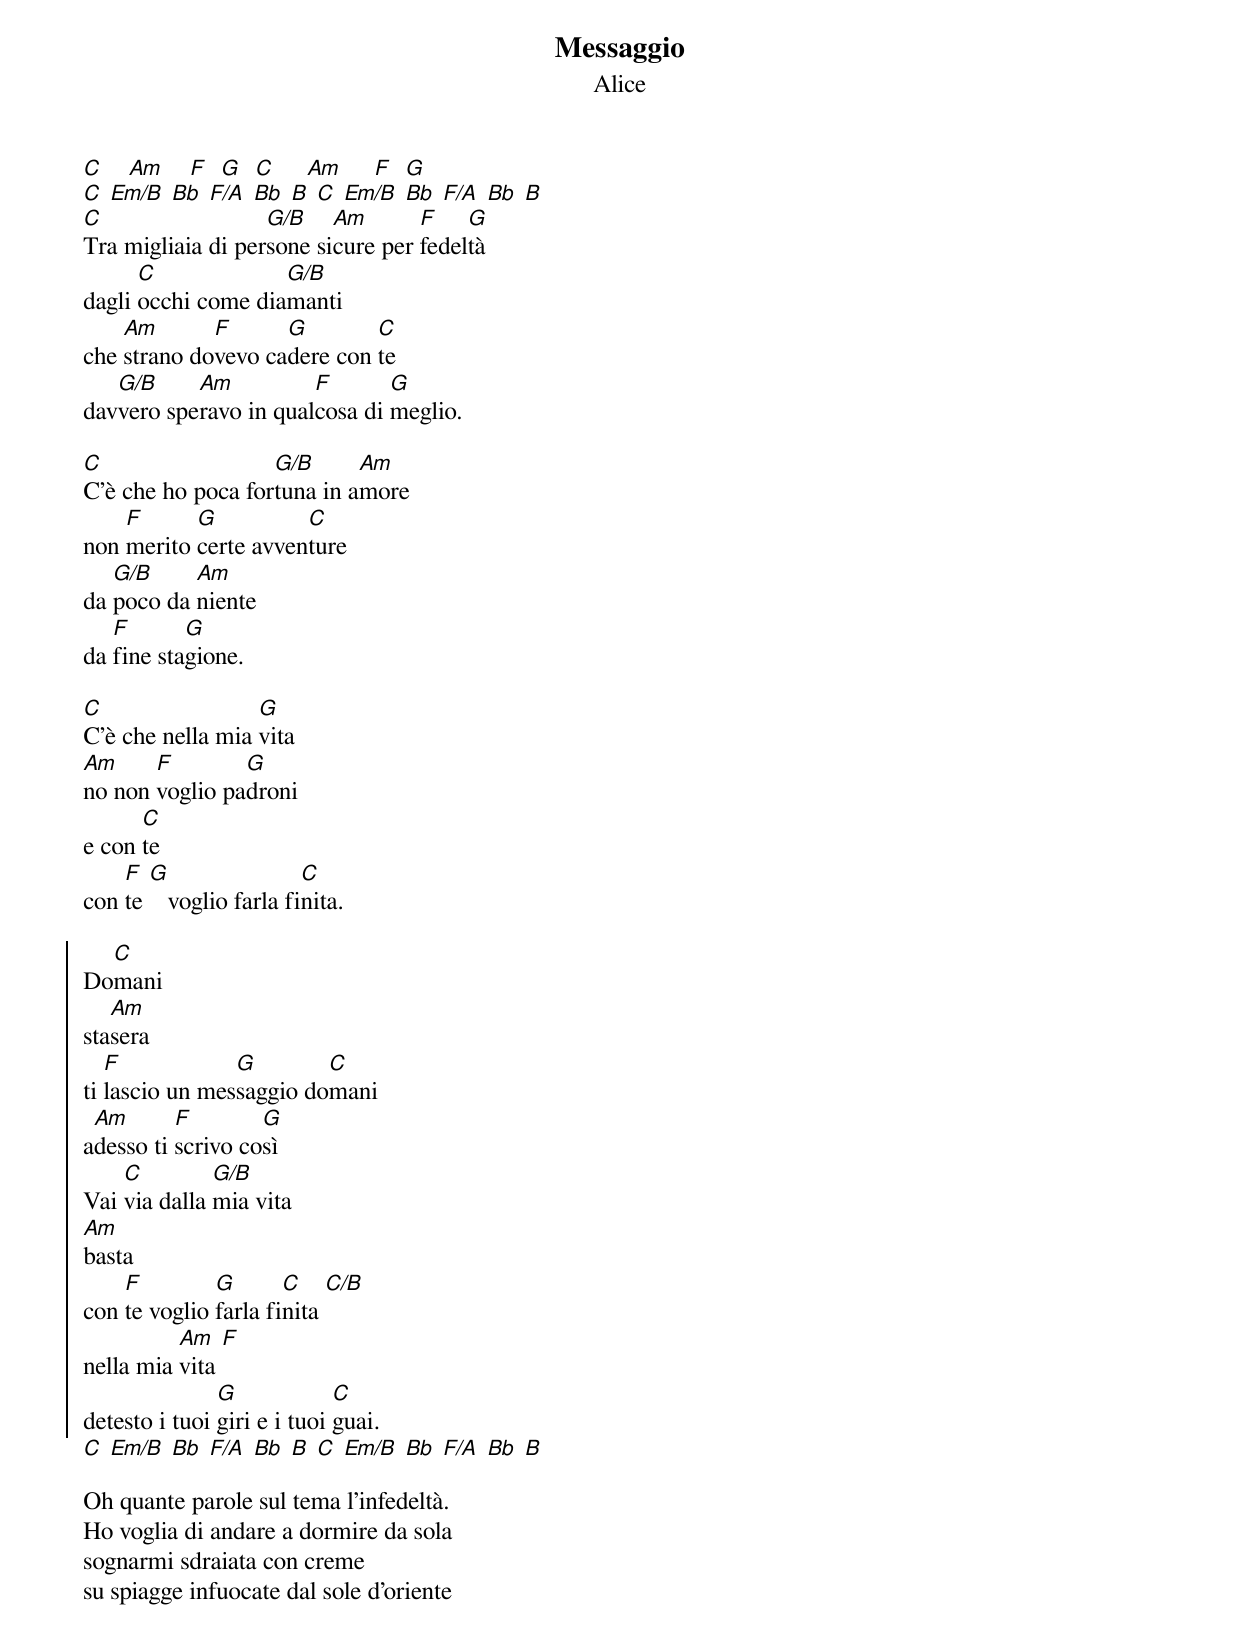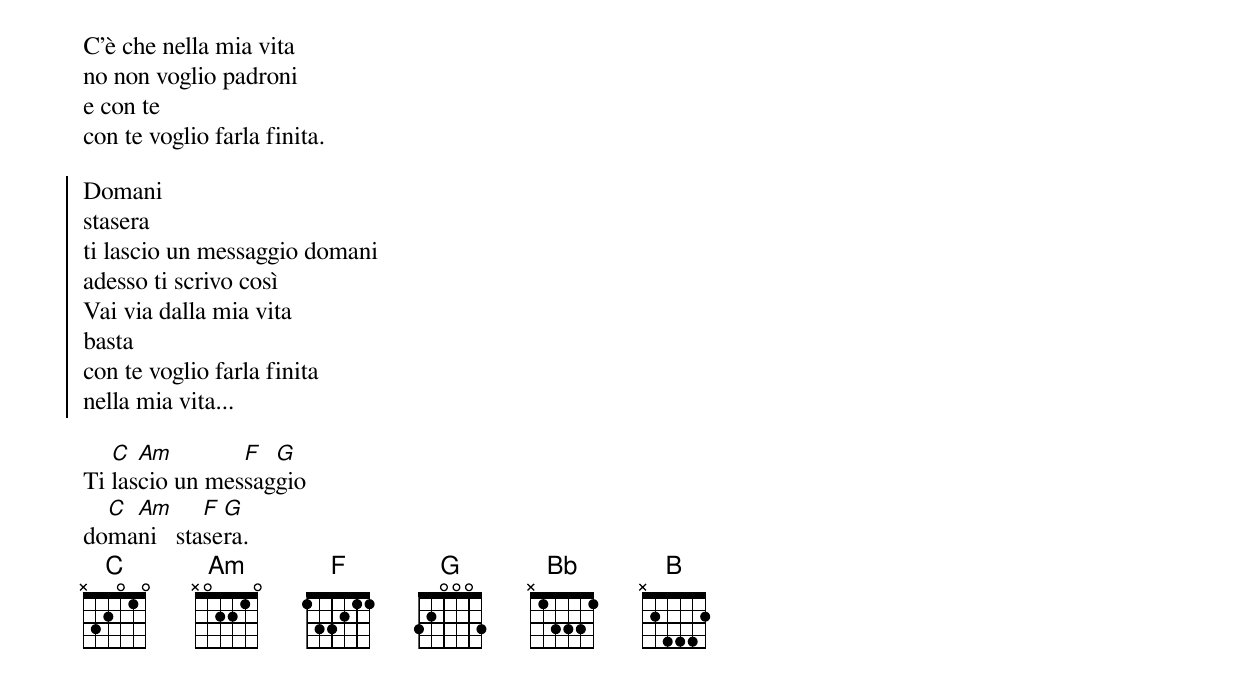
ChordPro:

{title: Messaggio}
{subtitle: Alice}

[C]    [Am]    [F]  [G]  [C]     [Am]     [F]  [G]
[C] [Em/B] [Bb] [F/A] [Bb] [B] [C] [Em/B] [Bb] [F/A] [Bb] [B]
[C]Tra migliaia di per[G/B]sone si[Am]cure per [F]fedel[G]tà
dagli [C]occhi come dia[G/B]manti
che [Am]strano do[F]vevo ca[G]dere con [C]te
dav[G/B]vero spe[Am]ravo in qual[F]cosa di [G]meglio.

[C]C'è che ho poca for[G/B]tuna in a[Am]more
non [F]merito [G]certe avven[C]ture
da [G/B]poco da [Am]niente
da [F]fine sta[G]gione.

[C]C'è che nella mia [G]vita
[Am]no non [F]voglio pa[G]droni
e con [C]te
con [F]te [G]   voglio farla fi[C]nita.

{soc}
Do[C]mani
sta[Am]sera
ti [F]lascio un mes[G]saggio do[C]mani
a[Am]desso ti [F]scrivo co[G]sì
Vai [C]via dalla [G/B]mia vita
[Am]basta
con [F]te voglio [G]farla fi[C]nita [C/B]
nella mia [Am]vita [F]
detesto i tuoi [G]giri e i tuoi [C]guai.
{eoc}
[C] [Em/B] [Bb] [F/A] [Bb] [B] [C] [Em/B] [Bb] [F/A] [Bb] [B]

Oh quante parole sul tema l'infedeltà.
Ho voglia di andare a dormire da sola
sognarmi sdraiata con creme
su spiagge infuocate dal sole d'oriente

C'è che nella mia vita
no non voglio padroni
e con te
con te voglio farla finita.

{soc}
Domani
stasera
ti lascio un messaggio domani
adesso ti scrivo così
Vai via dalla mia vita
basta
con te voglio farla finita
nella mia vita...
{eoc}

Ti [C]las[Am]cio un mes[F]sag[G]gio
do[C]ma[Am]ni   sta[F]se[G]ra.
